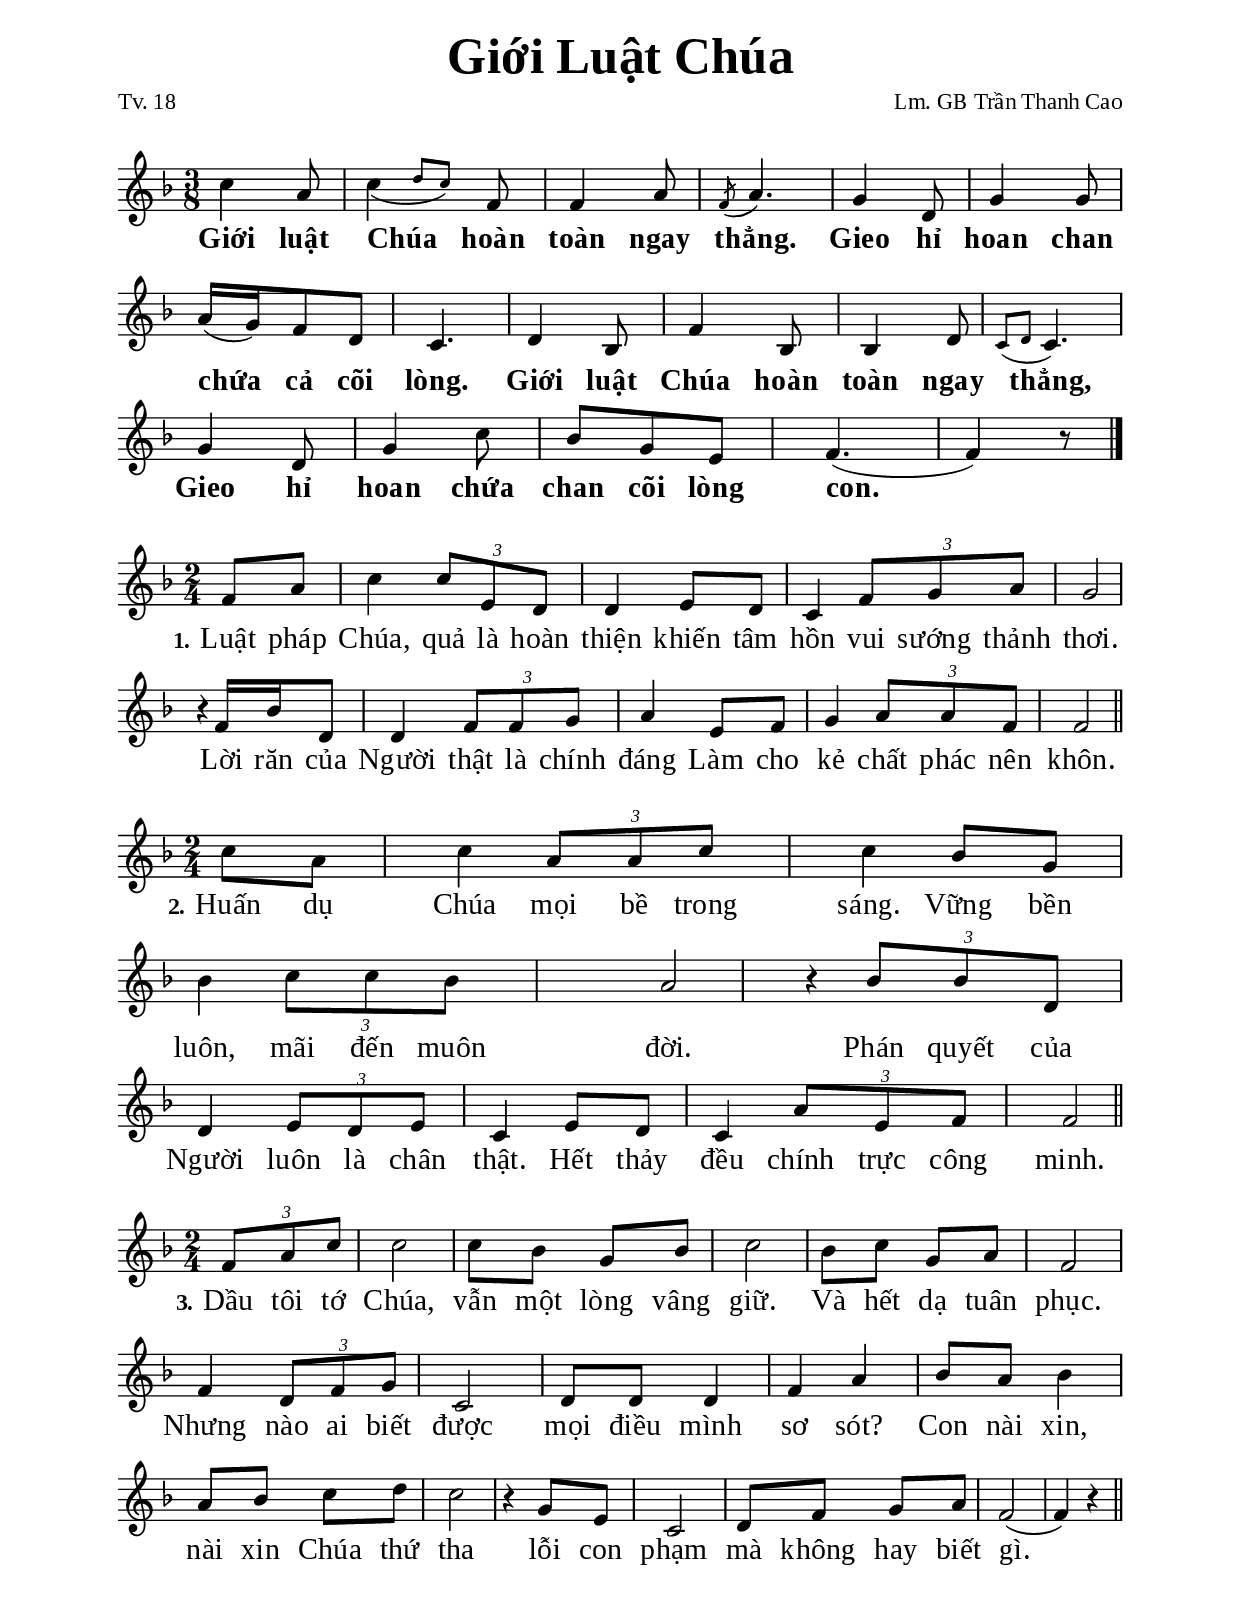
% Cài đặt chung
\version "2.22.1"
\include "english.ly"

\header {
  title = \markup { \fontsize #3 "Giới Luật Chúa" }
  poet = "Tv. 18"
  composer = "Lm. GB Trần Thanh Cao"
  arranger = " "
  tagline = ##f
}

\paper {
  #(set-paper-size "a4")
  top-margin = 10\mm
  bottom-margin = 10\mm
  left-margin = 20\mm
  right-margin = 20\mm
  indent = #0
  #(define fonts
    (make-pango-font-tree
      "Liberation Serif"
      "Liberation Serif"
      "Liberation Serif"
      (/ 20 20)))
  page-count = #1
}

% Nhạc điệp khúc
nhacDiepKhuc = \relative c'' {
  c4 a8 |
  \afterGrace c4 _({d8 c)} f, |
  f4 a8 |
  \acciaccatura f8 a4. |
  g4 d8 |
  g4 g8 |
  a16 (g) f8 d |
  c4. |
  d4 bf8 |
  f'4 bf,8 |
  bf4 d8 |
  \acciaccatura {c8 d} c4. |
  g'4 d8 |
  g4 c8 |
  bf g e |
  f4. ( |
  f4) r8 \bar "|."
}

% Nhạc phiên khúc
nhacPhienKhucMot = \relative c' {
  \partial 4 f8 a |
  c4 \tuplet 3/2 { c8 e, d } |
  d4 e8 d |
  c4 \tuplet 3/2 { f8 g a } |
  g2 |
  r4 f16 bf d,8 |
  d4 \tuplet 3/2 { f8 f g } |
  a4 e8 f |
  g4 \tuplet 3/2 { a8 a f } |
  f2 \bar "||"
}

nhacPhienKhucHai = \relative c'' {
  \partial 4 c8 a |
  c4 \tuplet 3/2 { a8 a c } |
  c4 bf8 g |
  bf4 \tuplet 3/2 { c8 c bf } |
  a2 |
  r4 \tuplet 3/2 { bf8 bf d, } |
  d4 \tuplet 3/2 { e8 d e } |
  c4 e8 d |
  c4 \tuplet 3/2 { a'8 e f } |
  f2 \bar "||"
}

nhacPhienKhucBa = \relative c' {
  \partial 4 \tuplet 3/2 { f8 a c } |
  c2 |
  c8 bf g bf |
  c2 |
  bf8 c g a |
  f2 |
  f4 \tuplet 3/2 { d8 f g } |
  c,2 |
  d8 d d4 |
  f4 a |
  bf8 a bf4 |
  a8 bf c d |
  c2 |
  r4 g8 e |
  c2 |
  d8 f g a |
  f2 ( |
  f4) r \bar "||"
}

% Lời điệp khúc
loiDiepKhuc = \lyricmode {
  Giới luật Chúa hoàn toàn ngay thẳng.
  Gieo hỉ hoan chan chứa cả cõi lòng.
  Giới luật Chúa hoàn toàn ngay thẳng,
  Gieo hỉ hoan chứa chan cõi lòng con.
}

% Lời phiên khúc
loiPhienKhucMot = \lyricmode {
  \set stanza = #"1."
  Luật pháp Chúa, quả là hoàn thiện
  khiến tâm hồn vui sướng thảnh thơi.
  Lời răn của Người thật là chính đáng
  Làm cho kẻ chất phác nên khôn.
}

loiPhienKhucHai = \lyricmode {
  \set stanza = #"2."
  Huấn dụ Chúa mọi bề trong sáng.
  Vững bền luôn, mãi đến muôn đời.
  Phán quyết của Người luôn là chân thật.
  Hết thảy đều chính trực công minh.
}

loiPhienKhucBa = \lyricmode {
  \set stanza = #"3."
  Dầu tôi tớ Chúa, vẫn một lòng vâng giữ.
  Và hết dạ tuân phục.
  Nhưng nào ai biết được mọi điều mình sơ sót?
  Con nài xin, nài xin Chúa thứ tha
  lỗi con phạm mà không hay biết gì.
}


% Dàn trang
\score {
  \new ChoirStaff <<
    \new Staff = diepKhuc \with {
        \consists "Merge_rests_engraver"
        %\magnifyStaff #(magstep +1)
      }
      <<
      \new Voice = beSop {
        \key f \major \time 3/8 \stemNeutral \nhacDiepKhuc
      }
    >>
    \new Lyrics \lyricsto beSop \loiDiepKhuc
  >>
  \layout {
    \override Lyrics.LyricText.font-series = #'bold
    \override Lyrics.LyricText.font-size = #+2.5
    \override Lyrics.LyricSpace.minimum-distance = #2.2
    \override Score.BarNumber.break-visibility = ##(#f #f #f)
    \override Score.SpacingSpanner.uniform-stretching = ##t
  }
}

\score {
  \new ChoirStaff <<
    \new Staff = phienKhuc \with {
        %\magnifyStaff #(magstep +1)
      }
      <<
      \new Voice = beSop {
        \key f \major \time 2/4 \nhacPhienKhucMot
      }
    >>
    \new Lyrics \lyricsto beSop \loiPhienKhucMot
  >>
  \layout {
    %\override Staff.TimeSignature.transparent = ##t
    \override Lyrics.LyricText.font-size = #+2.5
    \override Lyrics.LyricSpace.minimum-distance = #1.1
    \override Score.BarNumber.break-visibility = ##(#f #f #f)
    \override Score.SpacingSpanner.uniform-stretching = ##t
    \override Score.SpacingSpanner packed-spacing = ##t
  } 
}

\score {
  \new ChoirStaff <<
    \new Staff = phienKhuc \with {
        %\magnifyStaff #(magstep +1)
      }
      <<
      \new Voice = beSop {
        \key f \major \time 2/4 \nhacPhienKhucHai
      }
    >>
    \new Lyrics \lyricsto beSop \loiPhienKhucHai
  >>
  \layout {
    %\override Staff.TimeSignature.transparent = ##t
    \override Lyrics.LyricText.font-size = #+2.5
    \override Lyrics.LyricSpace.minimum-distance = #2.2
    \override Score.BarNumber.break-visibility = ##(#f #f #f)
    \override Score.SpacingSpanner.uniform-stretching = ##t
    \override Score.SpacingSpanner packed-spacing = ##t
  } 
}

\score {
  \new ChoirStaff <<
    \new Staff = phienKhuc \with {
        %\magnifyStaff #(magstep +1)
      }
      <<
      \new Voice = beSop {
        \key f \major \time 2/4 \nhacPhienKhucBa
      }
    >>
    \new Lyrics \lyricsto beSop \loiPhienKhucBa
  >>
  \layout {
    %\override Staff.TimeSignature.transparent = ##t
    \override Lyrics.LyricText.font-size = #+2.5
    \override Lyrics.LyricSpace.minimum-distance = #1.7
    \override Score.BarNumber.break-visibility = ##(#f #f #f)
    \override Score.SpacingSpanner.uniform-stretching = ##t
  } 
}
